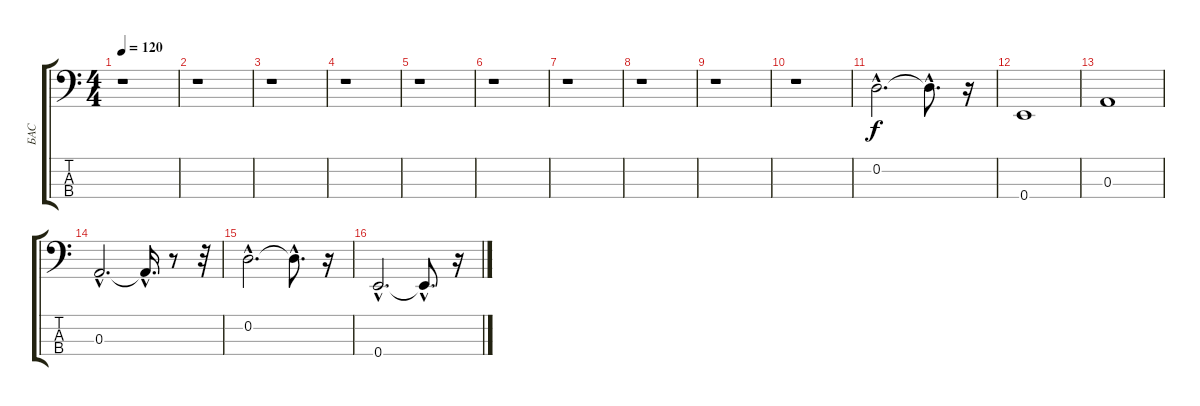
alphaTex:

\track ("БАС" "БАС") {instrument fretlessbass}
\staff {score tabs}
\tuning (G2 D2 A1 E1) {hide}
\ts (4 4)
\tempo 120
\clef f4
\ks c
r.1{dy f} |
r.1 |
r.1 |
r.1 |
r.1 |
r.1 |
r.1 |
r.1 |
r.1 |
r.1 |
0.2{hac}.2{d} 0.2{hac t}.8{d} r.16 |
0.4.1 |
0.3.1 |
0.3{hac}.2{d} 0.3{hac t}.16{d} r.8 r.32 |
0.2{hac}.2{d} 0.2{hac t}.8{d} r.16 |
0.4{hac}.2{d} 0.4{hac t}.8{d} r.16
